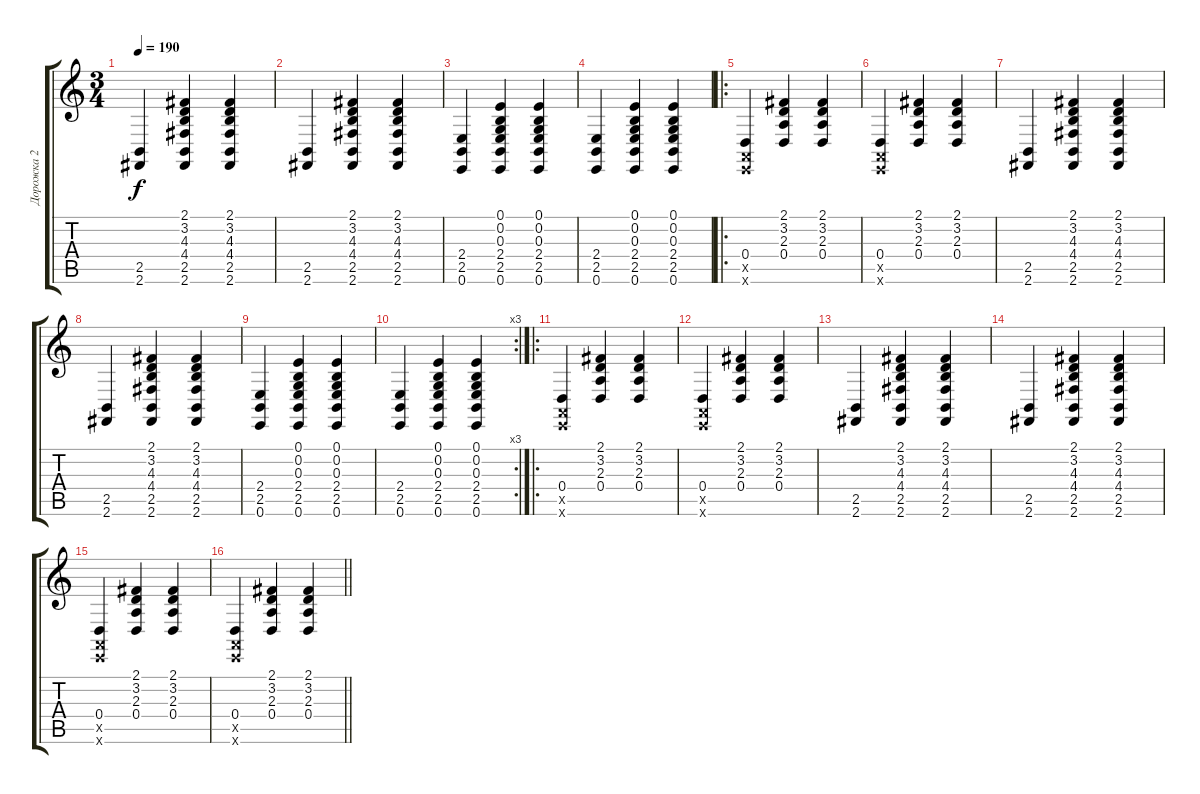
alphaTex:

\track ("Дорожка 2" "Дорожка 2") {instrument brightacousticpiano}
\staff {score tabs}
\tuning (E4 B3 G3 D3 A2 E2) {hide}
\ts (3 4)
\tempo 190
\clef g2
\ks c
(2.5 2.6).4{dy f} (2.1 3.2 4.3 4.4 2.5 2.6).4 (2.1 3.2 4.3 4.4 2.5 2.6).4 |
(2.5 2.6).4 (2.1 3.2 4.3 4.4 2.5 2.6).4 (2.1 3.2 4.3 4.4 2.5 2.6).4 |
(2.4 2.5 0.6).4 (0.1 0.2 0.3 2.4 2.5 0.6).4 (0.1 0.2 0.3 2.4 2.5 0.6).4 |
(2.4 2.5 0.6).4 (0.1 0.2 0.3 2.4 2.5 0.6).4 (0.1 0.2 0.3 2.4 2.5 0.6).4 |
\ro
(0.4 0.5{x} 0.6{x}).4 (2.1 3.2 2.3 0.4).4 (2.1 3.2 2.3 0.4).4 |
(0.4 0.5{x} 0.6{x}).4 (2.1 3.2 2.3 0.4).4 (2.1 3.2 2.3 0.4).4 |
(2.5 2.6).4 (2.1 3.2 4.3 4.4 2.5 2.6).4 (2.1 3.2 4.3 4.4 2.5 2.6).4 |
(2.5 2.6).4 (2.1 3.2 4.3 4.4 2.5 2.6).4 (2.1 3.2 4.3 4.4 2.5 2.6).4 |
(2.4 2.5 0.6).4 (0.1 0.2 0.3 2.4 2.5 0.6).4 (0.1 0.2 0.3 2.4 2.5 0.6).4 |
\rc 3
(2.4 2.5 0.6).4 (0.1 0.2 0.3 2.4 2.5 0.6).4 (0.1 0.2 0.3 2.4 2.5 0.6).4 |
\ro
(0.4 0.5{x} 0.6{x}).4 (2.1 3.2 2.3 0.4).4 (2.1 3.2 2.3 0.4).4 |
(0.4 0.5{x} 0.6{x}).4 (2.1 3.2 2.3 0.4).4 (2.1 3.2 2.3 0.4).4 |
(2.5 2.6).4 (2.1 3.2 4.3 4.4 2.5 2.6).4 (2.1 3.2 4.3 4.4 2.5 2.6).4 |
(2.5 2.6).4 (2.1 3.2 4.3 4.4 2.5 2.6).4 (2.1 3.2 4.3 4.4 2.5 2.6).4 |
(0.4 0.5{x} 0.6{x}).4 (2.1 3.2 2.3 0.4).4 (2.1 3.2 2.3 0.4).4 |
\barLineRight lightlight
(0.4 0.5{x} 0.6{x}).4 (2.1 3.2 2.3 0.4).4 (2.1 3.2 2.3 0.4).4
